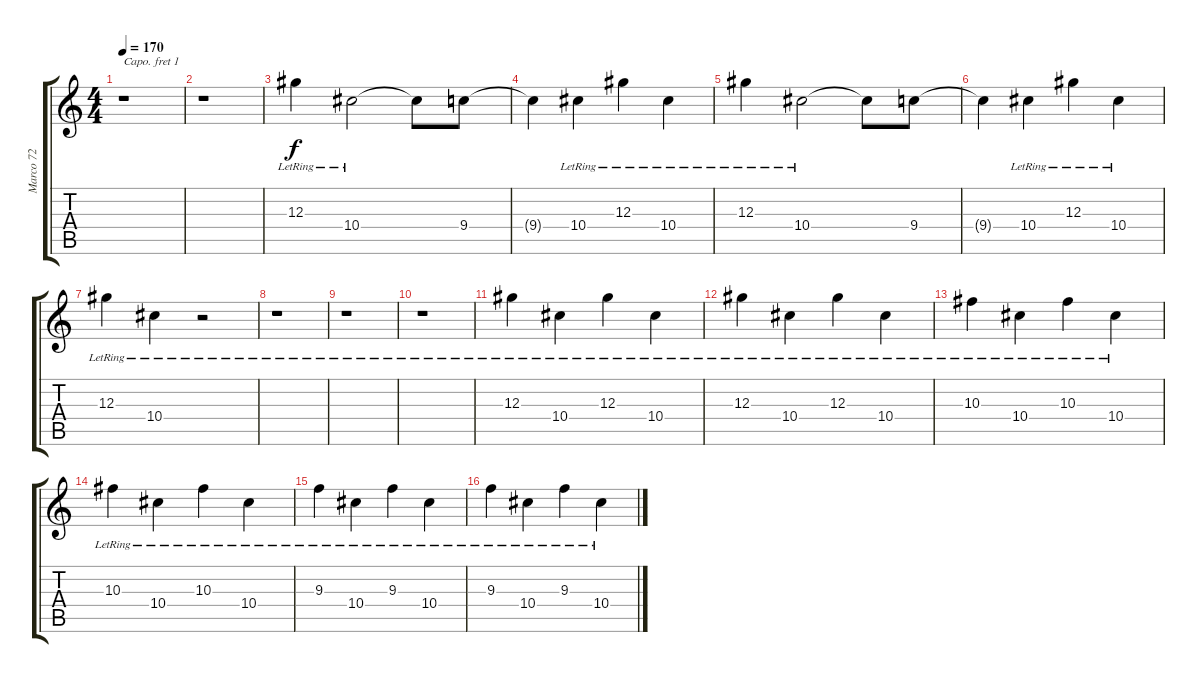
\track ("Marco 72" "Marco 72") {instrument electricguitarclean}
\staff {score tabs}
\capo 1
\tuning (E4 B3 G3 D3 A2 E2) {hide}
\ts (4 4)
\tempo 170
\clef g2
\ks c
r.1{dy f} |
r.1 |
12.3{lr}.4 10.4{lr}.2 10.4{t}.8 9.4.8 |
9.4{t}.4 10.4{lr}.4 12.3{lr}.4 10.4{lr}.4 |
12.3{lr}.4 10.4{lr}.2 10.4{t}.8 9.4.8 |
9.4{t}.4 10.4{lr}.4 12.3{lr}.4 10.4{lr}.4 |
12.3{lr}.4 10.4{lr}.4 r.2 |
r.1 |
r.1 |
r.1 |
12.3{lr}.4 10.4{lr}.4 12.3{lr}.4 10.4{lr}.4 |
12.3{lr}.4 10.4{lr}.4 12.3{lr}.4 10.4{lr}.4 |
10.3{lr}.4 10.4{lr}.4 10.3{lr}.4 10.4{lr}.4 |
10.3{lr}.4 10.4{lr}.4 10.3{lr}.4 10.4{lr}.4 |
9.3{lr}.4 10.4{lr}.4 9.3{lr}.4 10.4{lr}.4 |
9.3{lr}.4 10.4{lr}.4 9.3{lr}.4 10.4{lr}.4
